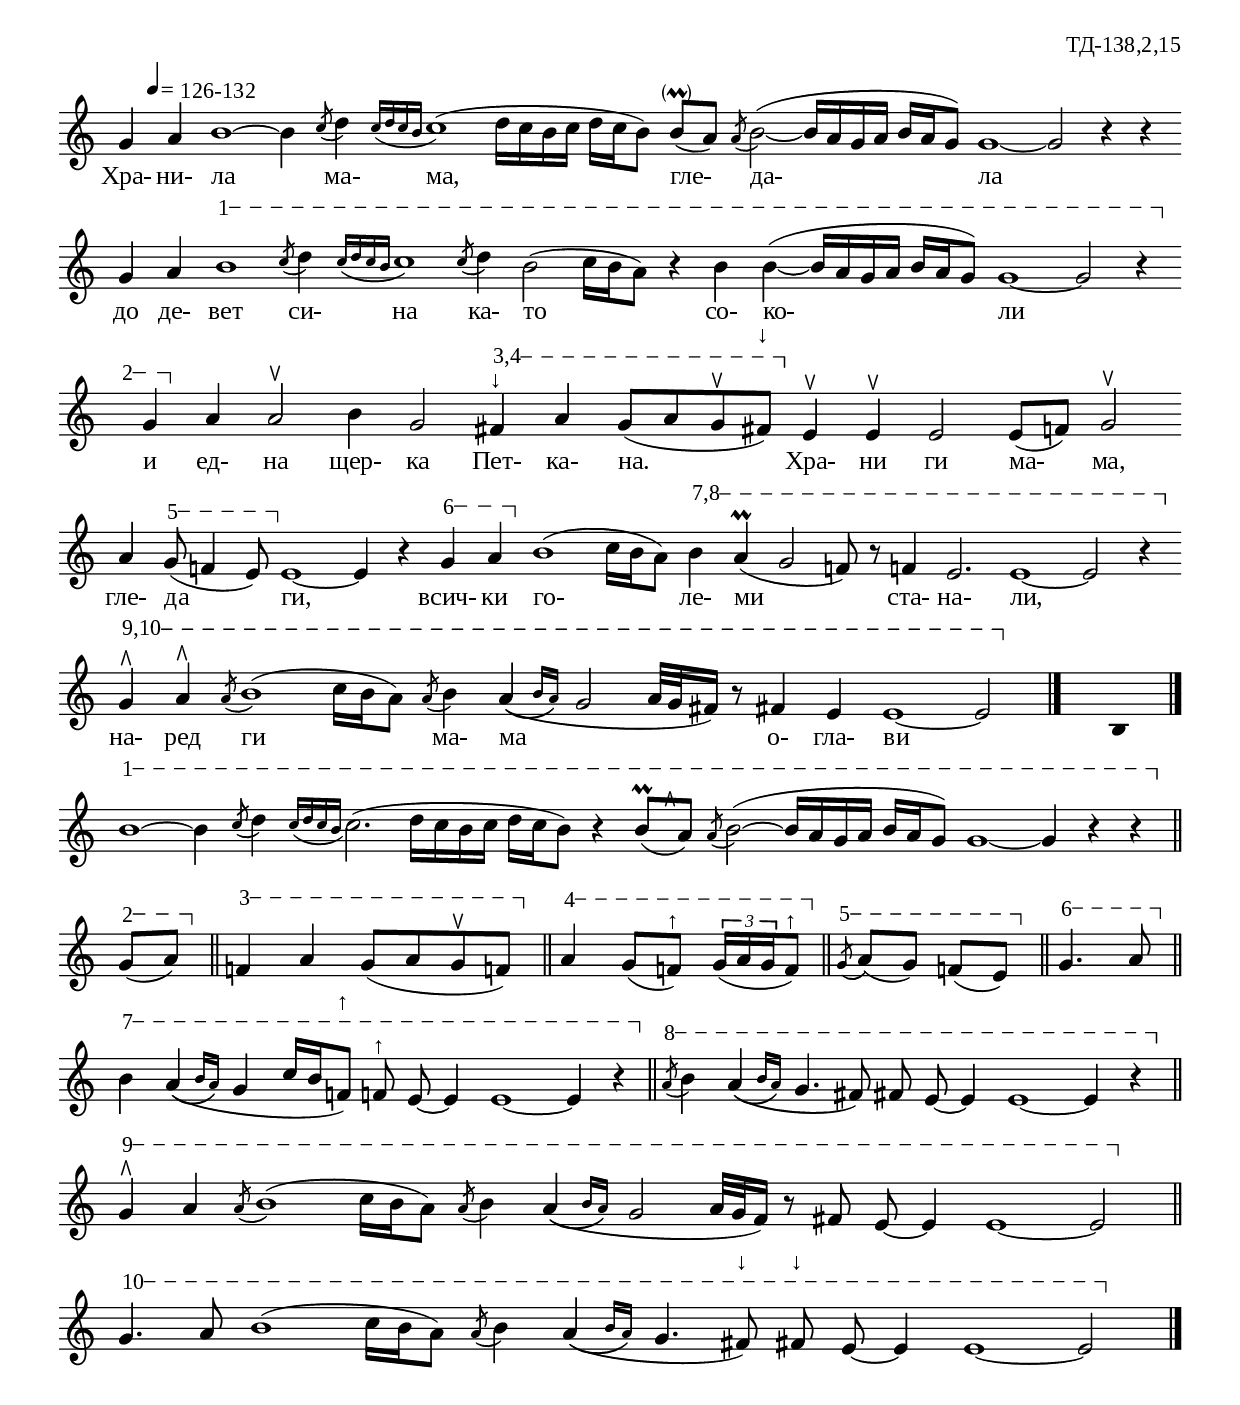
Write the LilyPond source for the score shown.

%{
td_138_2_15a
%}

\include "td-preamble.ly"
\include "Rhythm_marks.ly"

\score {
\relative c'' {
%%\tempo 4 = 126
\override Score.RehearsalMark #'self-alignment-X = #LEFT
\once \override Score.RehearsalMark #'X-offset = #8
  \rhythmMarkA \rhyMarkCdot #"126-132"
\cadenzaOn
\phrasingSlurDown
\parS
g4 a b1~ b4 \acciaccatura c8 d4 \acciaccatura { c16[ d c b] } c1( d16[ c b c] 
d[ c b8]) b-\parenthesize\prall([ a]) 
\acciaccatura a8 b2(~ b16[ a g a] b[ a g8]) g1~ g2 r4 r
\bar ""
g4 a 
\varA
b1\startTextSpan \acciaccatura c8 d4 \acciaccatura { c16[ d c b] } c1
\acciaccatura c8 d4 b2( c16[ b a8]) r4 b4 b(~ b16[ a g a] b[ a g8]) g1~ g2 
r4\stopTextSpan
\bar ""
\varB
s4\startTextSpan g4\stopTextSpan 
a a2^\ltoe b4 g2 
\varCD
fis4\startTextSpan^"↓" a g8[( a g^\ltoe fis!\stopTextSpan^"↓"]) 
e4^\ltoe e^\ltoe e2 e8[( f)] g2^\ltoe
\bar ""
a4
\varE
g8\startTextSpan( f!4 e8\stopTextSpan) 
e1~ e4 r 
\varF
g\startTextSpan a\stopTextSpan 
b1( c16[ b a8]) 
\varGH
b4\startTextSpan a\prall( g2 f!8) r f!4 e2. e1~ e2 r4\stopTextSpan
\bar ""
\varIJ
g4\startTextSpan^\rtoe a^\rtoe \acciaccatura a8 b1( c16[ b a8]) 
\acciaccatura a8 b4 
\afterGrace a4(\( { b16[ a]\) } g2 a32[ g fis16]) 
r8 fis!4 e e1~ e2\stopTextSpan
 \bar "|." 
s4 \fixB b \fixC
 \bar "|." 
\break
\varA
b'1\startTextSpan~ b4 \acciaccatura c8 d4 \acciaccatura { c16[ d c b] } c2.(
d16[ c b c] d[ c b8]) r4 b8\prall[( s^\rtoe a]) 
\acciaccatura a8 b2(~ b16[ a g a] b[ a g8]) g1~ g4 r r\stopTextSpan \bar "||"
\varB
g8\startTextSpan[( a\stopTextSpan]) \bar "||"
\varC
f!4\startTextSpan a g8[( a g^\ltoe f!\stopTextSpan]) \bar "||"
\varD
a4\startTextSpan g8[( f!^"↑"]) \times 2/3 { g16[( a g } f8\stopTextSpan^"↑"]) 
\bar "||"
\varE
\acciaccatura g8\startTextSpan a[( g]) f!8[( e\stopTextSpan)] \bar "||"
\varF
g4.\startTextSpan a8\stopTextSpan \bar "||"
\varG
b4\startTextSpan \afterGrace a(\( { b16[ a]\) } g4 c16[ b f!8^"↑"]) f!8^"↑"\noBeam e8~ 
e4 e1~ e4 r4\stopTextSpan \bar "||"
\varH
\acciaccatura a8\startTextSpan b4 \afterGrace a(\( { b16[ a]\) } g4. fis!8) fis!8\noBeam e8~ 
e4 e1~ e4 r4\stopTextSpan \bar "||"
\varI
g4\startTextSpan^\rtoe a \acciaccatura a8 b1( c16[ b a8]) 
\acciaccatura a8 b4 
\afterGrace a4(\( { b16[ a]\) } g2 a32[ g fis16]) r8 
fis!8 e~ e4 e1~ e2\stopTextSpan \bar "||"
\varJ
g4.\startTextSpan a8 b1( c16[ b a8]) \acciaccatura a8 b4 
\afterGrace a4(\( { b16[ a]\) } g4. fis!8^"↓") 
fis!8^"↓"\noBeam e~ e4 e1~ e2\stopTextSpan
\bar "|." 
}
\addlyrics { Хра- ни- ла ма- ма, гле- да- ла до де- вет си- на ка- то со- ко- ли
и ед- на щер- ка Пет- ка- на. Хра- ни ги ма- ма, гле- да ги, всич- ки го- ле- ми 
ста- на- ли, на- ред ги ма- ма о- гла- ви }
%
\layout {
   \context { 
	    \Staff \remove "Time_signature_engraver" } 
  indent = #0
  line-width = 190\mm
  ragged-right=##f
}
%
\midi { 
	\context {
		\Score tempoWholesPerMinute = #(ly:make-moment 126 4)
		}
	}
}
%
\header{
  opus = "ТД-138,2,15"
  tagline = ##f
}


